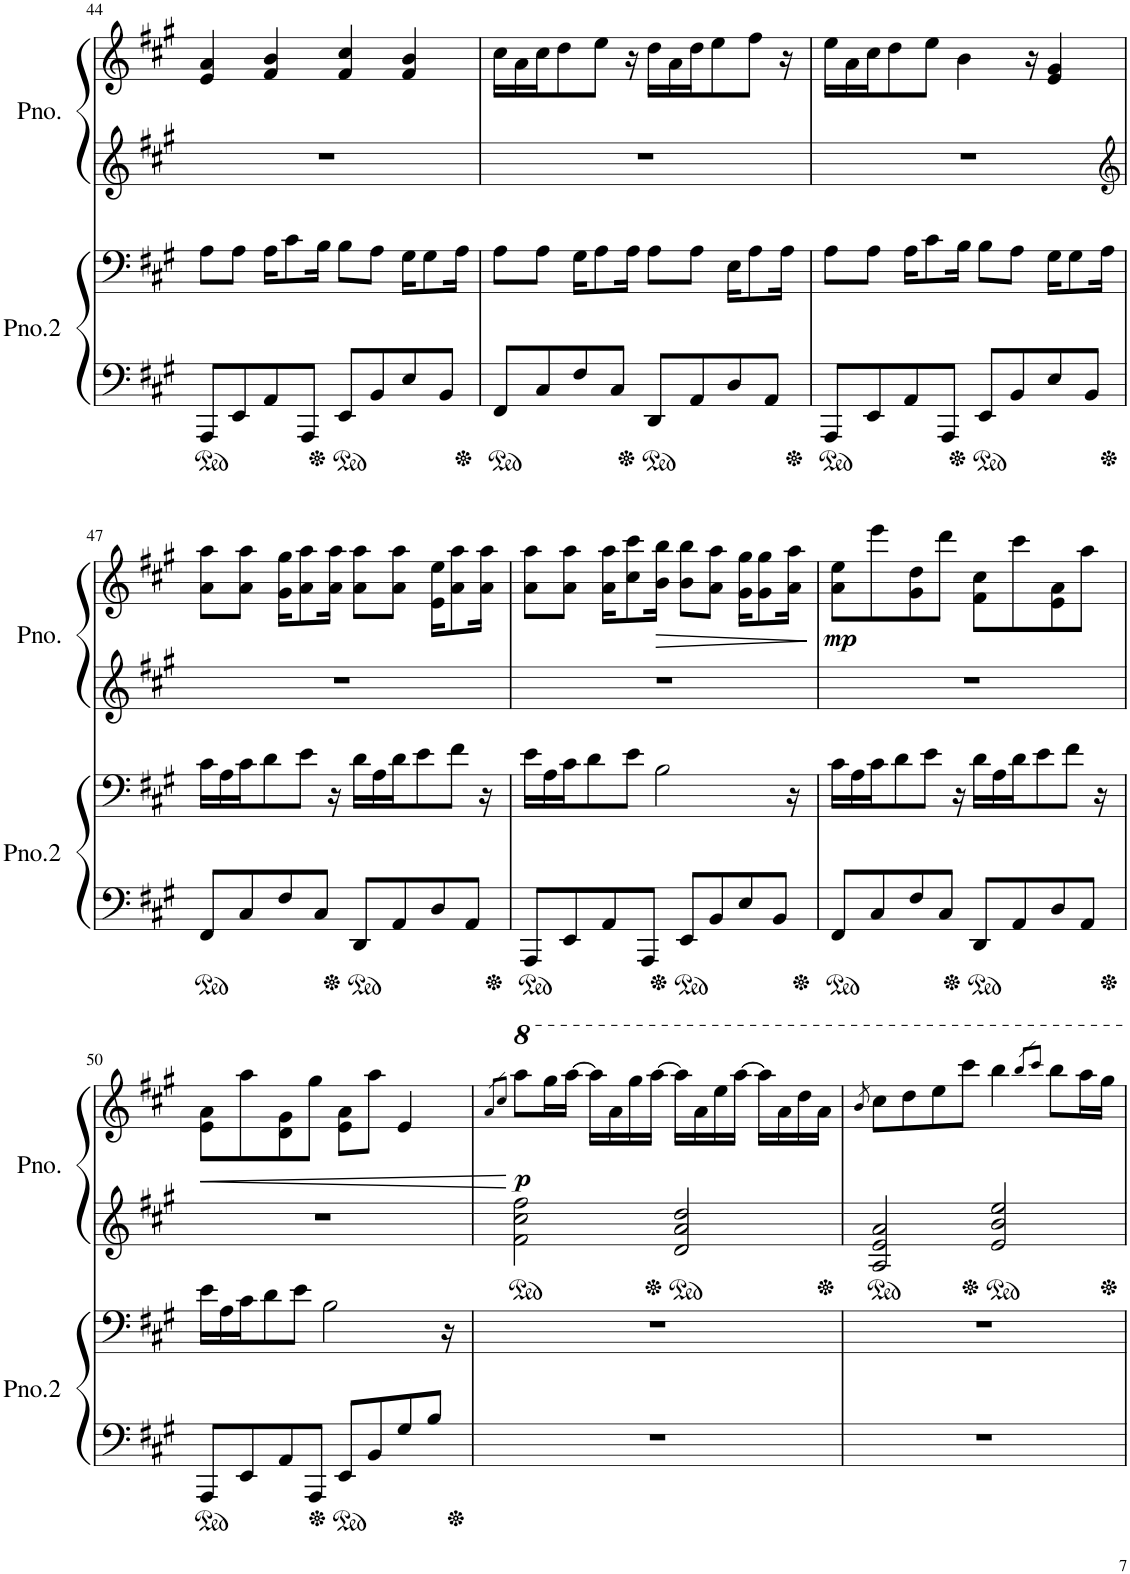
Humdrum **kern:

**kern	**kern	**kern	**kern	**dynam
*part2	*part2	*part1	*part1	*part1
*staff4	*staff3	*staff2	*staff1	*staff1/2
*I"Piano2	*	*I"Piano	*	*
*I'Pno.2	*	*I'Pno.	*	*
!!LO:PB:g=z
*clefF4	*clefF4	*clefG2	*clefG2	*
*k[f#c#g#]	*k[f#c#g#]	*k[f#c#g#]	*k[f#c#g#]	*
*M4/4	*M4/4	*M4/4	*M4/4	*
=44	=44	=44	=44	=44
8AAA/L	8A\L	1r	4e/ 4a/	.
8EE/	8A\J	.	.	.
8AA/	16A\KL	.	4f#/ 4b/	.
.	8c#\	.	.	.
8AAA/J	.	.	.	.
.	16B\Jk	.	.	.
8EE/L	8B\L	.	4f#/ 4cc#/	.
8BB/	8A\J	.	.	.
8E/	16G#\KL	.	4f#/ 4b/	.
.	8G#\	.	.	.
8BB/J	.	.	.	.
.	16A\Jk	.	.	.
=45	=45	=45	=45	=45
8FF#/L	8A\L	1r	16cc#\LL	.
.	.	.	16a\	.
8C#/	8A\J	.	16cc#\J	.
.	.	.	8dd\	.
8F#/	16G#\KL	.	.	.
.	8A\	.	8ee\J	.
8C#/J	.	.	.	.
.	16A\Jk	.	16r	.
8DD/L	8A\L	.	16dd\LL	.
.	.	.	16a\	.
8AA/	8A\J	.	16dd\J	.
.	.	.	8ee\	.
8D/	16E\KL	.	.	.
.	8A\	.	8ff#\J	.
8AA/J	.	.	.	.
.	16A\Jk	.	16r	.
=46	=46	=46	=46	=46
8AAA/L	8A\L	1r	16ee\LL	.
.	.	.	16a\	.
8EE/	8A\J	.	16cc#\J	.
.	.	.	8dd\	.
8AA/	16A\KL	.	.	.
.	8c#\	.	8ee\J	.
8AAA/J	.	.	.	.
.	16B\Jk	.	4b\	.
8EE/L	8B\L	.	.	.
8BB/	8A\J	.	.	.
.	.	.	16r	.
8E/	16G#\KL	.	4e/ 4g#/	.
.	8G#\	.	.	.
8BB/J	.	.	.	.
.	16A\Jk	.	.	.
!!LO:LB:g=z
=47	=47	=47	=47	=47
*	*	*clefG2	*	*
8FF#/L	16c#\LL	1r	8a\ 8aa\L	.
.	16A\	.	.	.
8C#/	16c#\J	.	8a\ 8aa\J	.
.	8d\	.	.	.
8F#/	.	.	16g#\ 16gg#\KL	.
.	8e\J	.	8a\ 8aa\	.
8C#/J	.	.	.	.
.	16r	.	16a\ 16aa\Jk	.
8DD/L	16d\LL	.	8a\ 8aa\L	.
.	16A\	.	.	.
8AA/	16d\J	.	8a\ 8aa\J	.
.	8e\	.	.	.
8D/	.	.	16e\ 16ee\KL	.
.	8f#\J	.	8a\ 8aa\	.
8AA/J	.	.	.	.
.	16r	.	16a\ 16aa\Jk	.
=48	=48	=48	=48	=48
8AAA/L	16e\LL	1r	8a\ 8aa\L	.
.	16A\	.	.	.
8EE/	16c#\J	.	8a\ 8aa\J	.
.	8d\	.	.	.
8AA/	.	.	16a\ 16aa\KL	.
.	8e\J	.	8cc#\ 8ccc#\	.
8AAA/J	.	.	.	.
!	!	!	!	!LO:HP:b
.	2B\	.	16b\ 16bb\Jk	>
8EE/L	.	.	8b\ 8bb\L	.
8BB/	.	.	8a\ 8aa\J	.
8E/	.	.	16g#\ 16gg#\KL	.
.	.	.	8g#\ 8gg#\	.
8BB/J	.	.	.	.
.	16r	.	16a\ 16aa\Jk	.
.	.	.	.	]
=49	=49	=49	=49	=49
!	!	!	!	!LO:DY:b
8FF#/L	16c#\LL	1r	8a\ 8ee\L	mp
.	16A\	.	.	.
8C#/	16c#\J	.	8eee\	.
.	8d\	.	.	.
8F#/	.	.	8g#\ 8dd\	.
.	8e\J	.	.	.
8C#/J	.	.	8ddd\J	.
.	16r	.	.	.
8DD/L	16d\LL	.	8f#\ 8cc#\L	.
.	16A\	.	.	.
8AA/	16d\J	.	8ccc#\	.
.	8e\	.	.	.
8D/	.	.	8e\ 8a\	.
.	8f#\J	.	.	.
8AA/J	.	.	8aa\J	.
.	16r	.	.	.
!!LO:LB:g=z
=50	=50	=50	=50	=50
!	!	!	!	!LO:HP:b
8AAA/L	16e\LL	1r	8e\ 8a\L	<
.	16A\	.	.	.
8EE/	16c#\J	.	8aa\	.
.	8d\	.	.	.
8AA/	.	.	8d\ 8g#\	.
.	8e\J	.	.	.
8AAA/J	.	.	8gg#\J	.
.	2B\	.	.	.
8EE/L	.	.	8e\ 8a\L	.
8BB/	.	.	8aa\J	.
8G#/	.	.	4e/	.
8B/J	.	.	.	.
.	16r	.	.	.
.	.	.	.	[
=51	=51	=51	=51	=51
.	.	.	8qaa/L	.
.	.	.	8qccc#/J	.
!	!	!	!	!LO:DY:b
1r	1r	2f#\ 2cc#\ 2ff#\	8aaa\L	p
.	.	.	16ggg#\L	.
.	.	.	[16aaa\JJ	.
.	.	.	16aaa\LL]	.
.	.	.	16aa\	.
.	.	.	16ggg#\	.
.	.	.	[16aaa\JJ	.
.	.	2d/ 2a/ 2dd/	16aaa\LL]	.
.	.	.	16aa\	.
.	.	.	16eee\	.
.	.	.	[16aaa\JJ	.
.	.	.	16aaa\LL]	.
.	.	.	16aa\	.
.	.	.	16ddd\	.
.	.	.	16aa\JJ	.
=52	=52	=52	=52	=52
.	.	.	8qbb/	.
1r	1r	2A/ 2e/ 2a/	8ccc#\L	.
.	.	.	8ddd\	.
.	.	.	8eee\	.
.	.	.	8cccc#\J	.
.	.	2e/ 2b/ 2ee/	4bbb\	.
.	.	.	8qbbb/L	.
.	.	.	8qcccc#/J	.
.	.	.	8bbb\L	.
.	.	.	16aaa\L	.
.	.	.	16ggg#\JJ	.
=	=	=	=	=
*-	*-	*-	*-	*-
